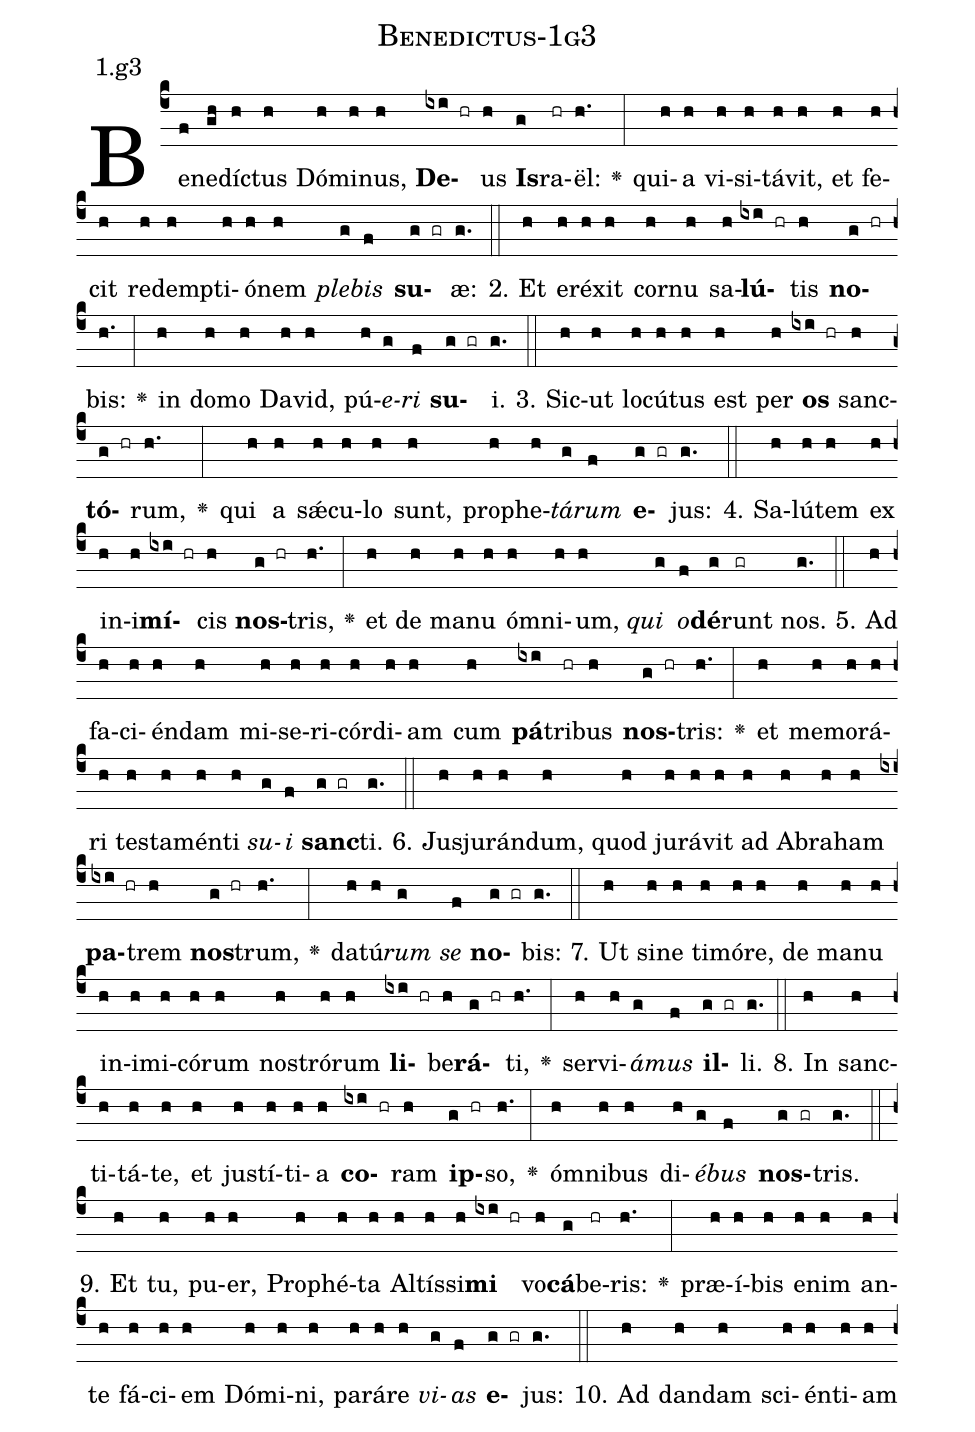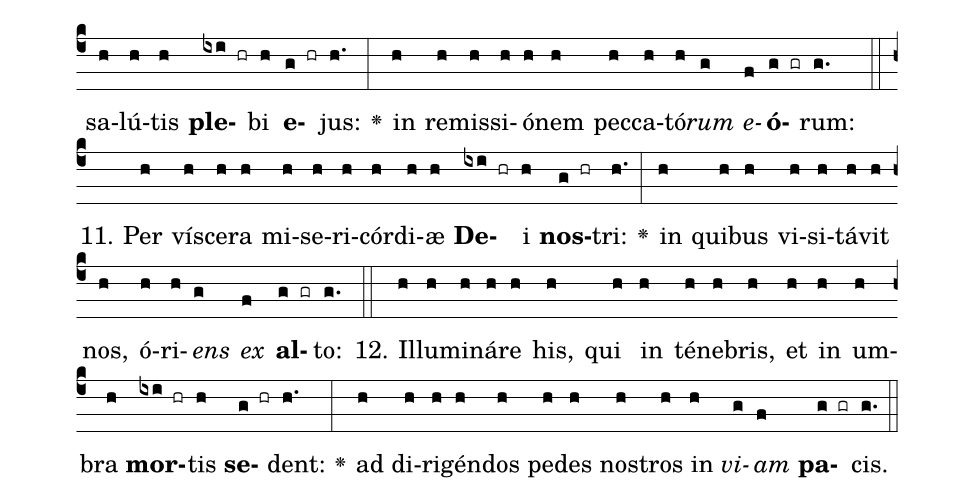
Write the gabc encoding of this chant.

name: Benedictus-1g3;
annotation: 1.g3;
%%
(c4)Be(f)ne(gh)díc(h)tus(h) Dó(h)mi(h)nus,(h) <b>De</b>(ixi hr)us(h) <b>Is</b>(g)ra(hr)ël:(h.) <v>\greheightstar</v>(:) qui(h)a(h) vi(h)si(h)tá(h)vit,(h) et(h) fe(h)cit(h) red(h)emp(h)ti(h)ó(h)nem(h) <i>ple</i>(g)<i>bis</i>(f) <b>su</b>(g gr)æ:(g.) (::)
2. Et(h) e(h)ré(h)xit(h) cor(h)nu(h) sa(h)<b>lú</b>(ixi hr)tis(h) <b>no</b>(g hr)bis:(h.) <v>\greheightstar</v>(:) in(h) do(h)mo(h) Da(h)vid,(h) pú(h)<i>e</i>(g)<i>ri</i>(f) <b>su</b>(g gr)i.(g.) (::)
3. Sic(h)ut(h) lo(h)cú(h)tus(h) est(h) per(h) <b>os</b>(ixi hr) sanc(h)<b>tó</b>(g hr)rum,(h.) <v>\greheightstar</v>(:) qui(h) a(h) sǽ(h)cu(h)lo(h) sunt,(h) pro(h)phe(h)<i>tá</i>(g)<i>rum</i>(f) <b>e</b>(g gr)jus:(g.) (::)
4. Sa(h)lú(h)tem(h) ex(h) in(h)i(h)<b>mí</b>(ixi hr)cis(h) <b>nos</b>(g hr)tris,(h.) <v>\greheightstar</v>(:) et(h) de(h) ma(h)nu(h) óm(h)ni(h)um,(h) <i>qui</i>(g) <i>o</i>(f)<b>dé</b>(g)runt(gr) nos.(g.) (::)
5. Ad(h) fa(h)ci(h)én(h)dam(h) mi(h)se(h)ri(h)cór(h)di(h)am(h) cum(h) <b>pá</b>(ixi)tri(hr)bus(h) <b>nos</b>(g hr)tris:(h.) <v>\greheightstar</v>(:) et(h) me(h)mo(h)rá(h)ri(h) tes(h)ta(h)mén(h)ti(h) <i>su</i>(g)<i>i</i>(f) <b>sanc</b>(g gr)ti.(g.) (::)
6. Ju(h)sju(h)rán(h)dum,(h) quod(h) ju(h)rá(h)vit(h) ad(h) A(h)bra(h)ham(h) <b>pa</b>(ixi hr)trem(h) <b>nos</b>(g hr)trum,(h.) <v>\greheightstar</v>(:) da(h)tú(h)<i>rum</i>(g) <i>se</i>(f) <b>no</b>(g gr)bis:(g.) (::)
7. Ut(h) si(h)ne(h) ti(h)mó(h)re,(h) de(h) ma(h)nu(h) in(h)i(h)mi(h)có(h)rum(h) nos(h)tró(h)rum(h) <b>li</b>(ixi hr)be(h)<b>rá</b>(g hr)ti,(h.) <v>\greheightstar</v>(:) ser(h)vi(h)<i>á</i>(g)<i>mus</i>(f) <b>il</b>(g gr)li.(g.) (::)
8. In(h) sanc(h)ti(h)tá(h)te,(h) et(h) jus(h)tí(h)ti(h)a(h) <b>co</b>(ixi hr)ram(h) <b>ip</b>(g hr)so,(h.) <v>\greheightstar</v>(:) óm(h)ni(h)bus(h) di(h)<i>é</i>(g)<i>bus</i>(f) <b>nos</b>(g gr)tris.(g.) (::)
9. Et(h) tu,(h) pu(h)er,(h) Pro(h)phé(h)ta(h) Al(h)tís(h)si(h)<b>mi</b>(ixi hr) vo(h)<b>cá</b>(g)be(hr)ris:(h.) <v>\greheightstar</v>(:) præ(h)í(h)bis(h) e(h)nim(h) an(h)te(h) fá(h)ci(h)em(h) Dó(h)mi(h)ni,(h) pa(h)rá(h)re(h) <i>vi</i>(g)<i>as</i>(f) <b>e</b>(g gr)jus:(g.) (::)
10. Ad(h) dan(h)dam(h) sci(h)én(h)ti(h)am(h) sa(h)lú(h)tis(h) <b>ple</b>(ixi hr)bi(h) <b>e</b>(g hr)jus:(h.) <v>\greheightstar</v>(:) in(h) re(h)mis(h)si(h)ó(h)nem(h) pec(h)ca(h)tó(h)<i>rum</i>(g) <i>e</i>(f)<b>ó</b>(g gr)rum:(g.) (::)
11. Per(h) ví(h)sce(h)ra(h) mi(h)se(h)ri(h)cór(h)di(h)æ(h) <b>De</b>(ixi hr)i(h) <b>nos</b>(g hr)tri:(h.) <v>\greheightstar</v>(:) in(h) qui(h)bus(h) vi(h)si(h)tá(h)vit(h) nos,(h) ó(h)ri(h)<i>ens</i>(g) <i>ex</i>(f) <b>al</b>(g gr)to:(g.) (::)
12. Il(h)lu(h)mi(h)ná(h)re(h) his,(h) qui(h) in(h) té(h)ne(h)bris,(h) et(h) in(h) um(h)bra(h) <b>mor</b>(ixi hr)tis(h) <b>se</b>(g hr)dent:(h.) <v>\greheightstar</v>(:) ad(h) di(h)ri(h)gén(h)dos(h) pe(h)des(h) nos(h)tros(h) in(h) <i>vi</i>(g)<i>am</i>(f) <b>pa</b>(g gr)cis.(g.) (::)
